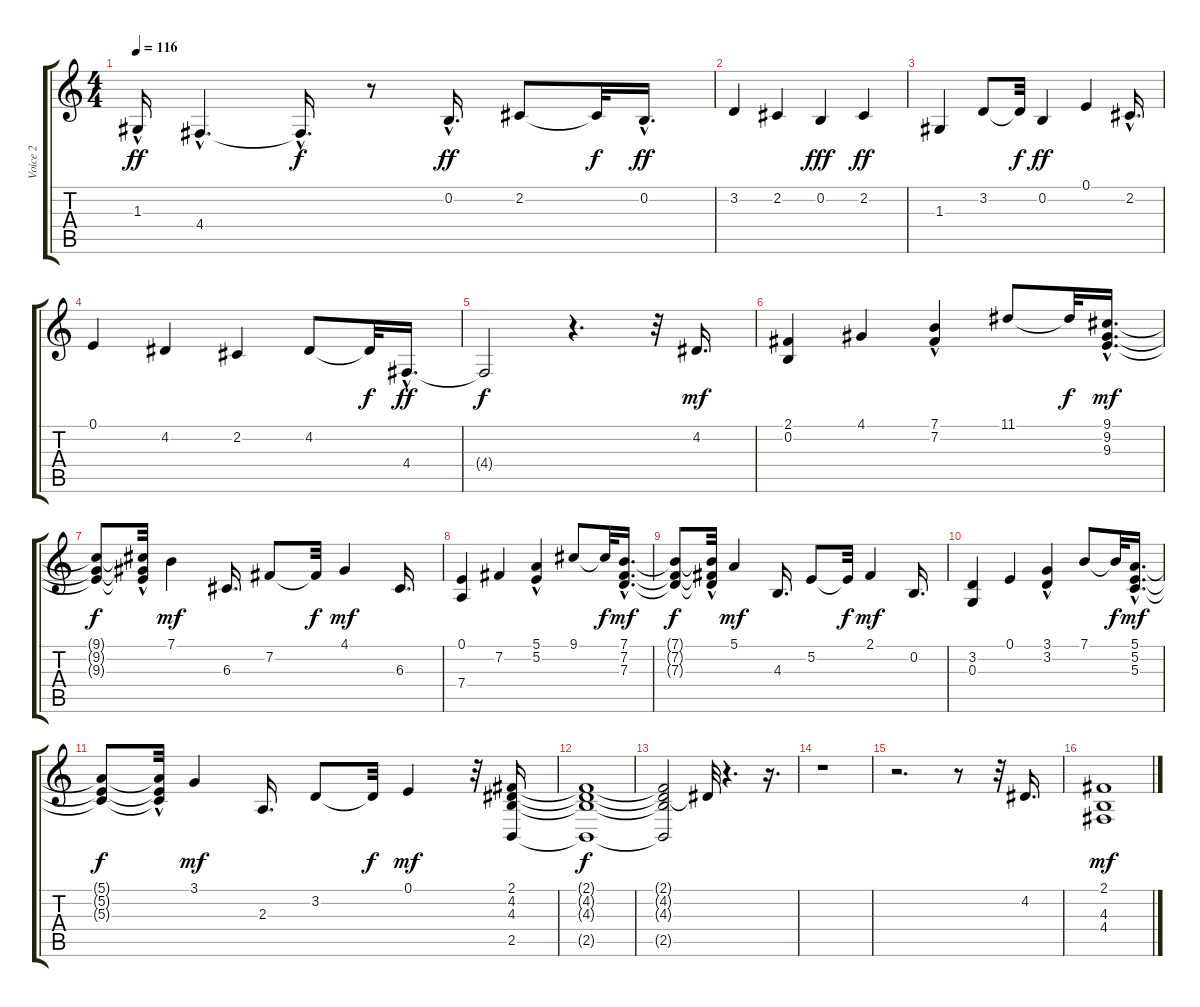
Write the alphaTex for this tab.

\track ("Voice 2" "Voice 2") {instrument electricpiano1}
\staff {score tabs}
\tuning (E4 B3 G3 D3 A2 E2) {hide}
\ts (4 4)
\tempo 116
\clef g2
\ks c
1.3{hac}.16{dy ff} 4.4{hac}.4{d} 4.4{hac t}.16{d dy f} r.8 0.2{hac}.16{d dy ff} 2.2.8 2.2{t}.32{dy f} 0.2{hac}.16{d dy ff} |
3.2.4 2.2.4 0.2.4{dy fff} 2.2.4{dy ff} |
1.3.4 3.2.8 3.2{t}.32{dy f} 0.2.4{dy ff} 0.1.4 2.2{hac}.16{d} |
0.1.4 4.2.4 2.2.4 4.2.8 4.2{t}.32{dy f} 4.4{hac}.16{d dy ff} |
4.4{t}.2{dy f} r.4{d} r.32 4.2.16{d dy mf} |
(2.1 0.2).4 4.1.4 (7.1{hac} 7.2{hac}).4 11.1.8 11.1{t}.32{dy f} (9.1{hac} 9.2{hac} 9.3{hac}).16{d dy mf} |
(9.1{t} 9.2{t} 9.3{t}).8{dy f} (9.1{t} 9.2{hac t} 9.3{hac t}).32 7.1.4{dy mf} 6.3.16{d} 7.2.8 7.2{t}.32{dy f} 4.1.4{dy mf} 6.3.16{d} |
(0.1 7.4).4 7.2.4 (5.1{hac} 5.2{hac}).4 9.1.8 9.1{t}.32{dy f} (7.1{hac} 7.2{hac} 7.3{hac}).16{d dy mf} |
(7.1{t} 7.2{t} 7.3{t}).8{dy f} (7.1{t} 7.2{hac t} 7.3{hac t}).32 5.1.4{dy mf} 4.3.16{d} 5.2.8 5.2{t}.32{dy f} 2.1.4{dy mf} 0.2.16{d} |
(3.2 0.3).4 0.1.4 (3.1{hac} 3.2{hac}).4 7.1.8 7.1{t}.32{dy f} (5.1{hac} 5.2{hac} 5.3{hac}).16{d dy mf} |
(5.1{t} 5.2{t} 5.3{t}).8{dy f} (5.1{t} 5.2{hac t} 5.3{hac t}).32 3.1.4{dy mf} 2.3.16{d} 3.2.8 3.2{t}.32{dy f} 0.1.4{dy mf} r.32 (2.1 4.2 4.3 2.5).16 |
(2.1{t} 4.2{t} 4.3{t} 2.5{t}).1{dy f} |
(2.1{t} 4.2{t} 4.3{t} 2.5{t}).2 4.2{t}.32 r.4{d} r.16{d} |
r.1 |
r.2{d} r.8 r.32 4.2.16{d} |
(2.1 4.3 4.4).1{dy mf}
